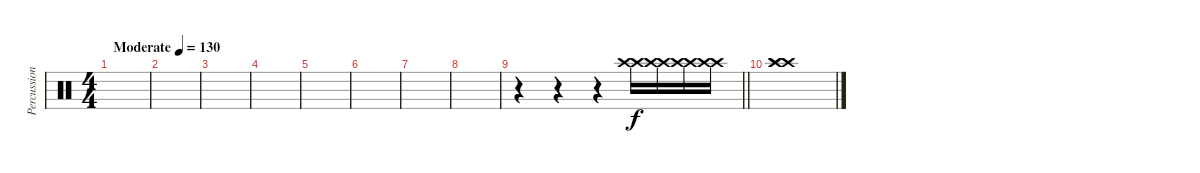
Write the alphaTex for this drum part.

\track ("Percussion" "Percussion") {instrument percussion}
\staff {score}
\articulation defaults
\ts (4 4)
\tempo (130 "Moderate")
\clef neutral
\ks c
|
|
|
|
|
|
|
|
\barLineRight lightlight
r.4 r.4 r.4 ("Crash high (hit)" "Crash high (hit)").16 ("Crash high (hit)" "Crash high (hit)").16 ("Crash high (hit)" "Crash high (hit)").16 ("Crash high (hit)" "Crash high (hit)").16 |
("Crash high (hit)" "Crash high (hit)" "Crash high (hit)").1
